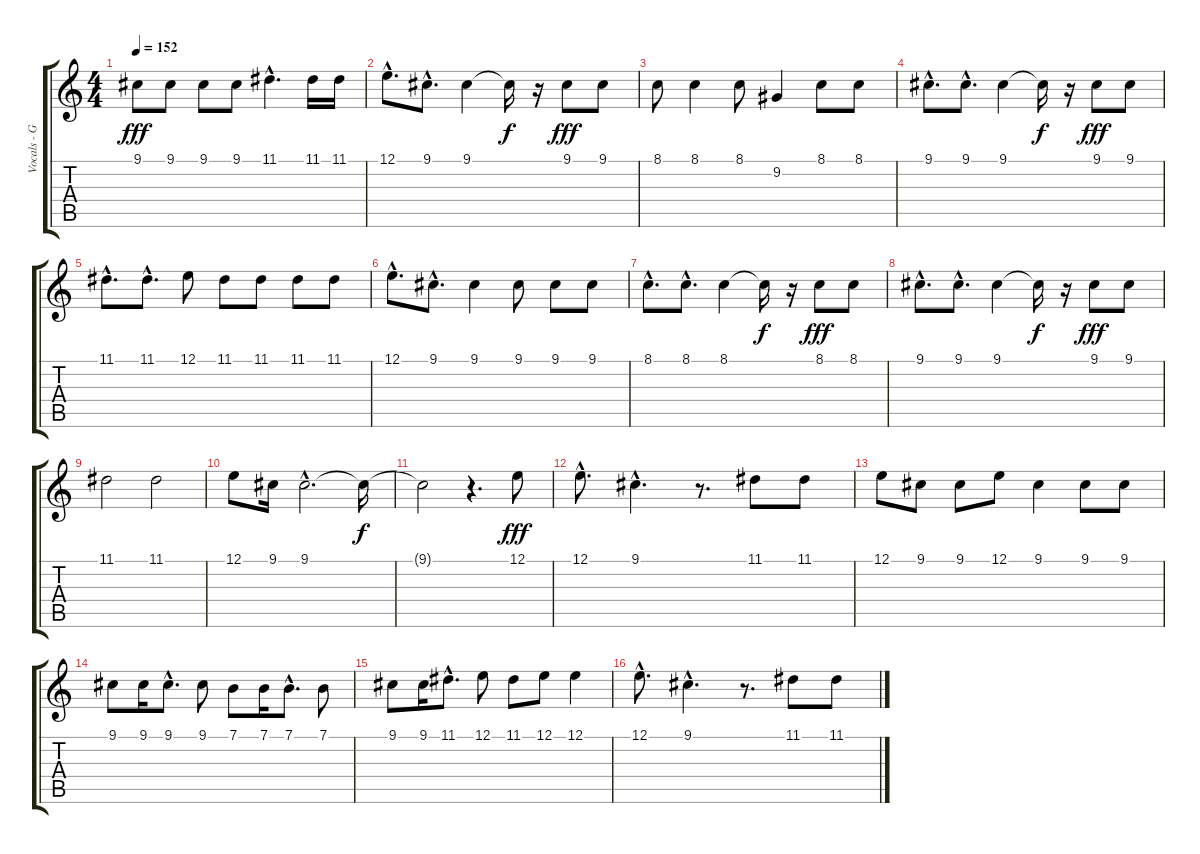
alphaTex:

\track ("Vocals - Greg Graffin" "Vocals - G") {instrument voiceoohs}
\staff {score tabs}
\tuning (E4 B3 G3 D3 A2 E2) {hide}
\ts (4 4)
\tempo 152
\clef g2
\ks c
9.1.8{dy fff} 9.1.8 9.1.8 9.1.8 11.1{hac}.4{d} 11.1.16 11.1.16 |
12.1{hac}.8{d} 9.1{hac}.8{d} 9.1.4 9.1{t}.16{dy f} r.16 9.1.8{dy fff} 9.1.8 |
8.1.8 8.1.4 8.1.8 9.2.4 8.1.8 8.1.8 |
9.1{hac}.8{d} 9.1{hac}.8{d} 9.1.4 9.1{t}.16{dy f} r.16 9.1.8{dy fff} 9.1.8 |
11.1{hac}.8{d} 11.1{hac}.8{d} 12.1.8 11.1.8 11.1.8 11.1.8 11.1.8 |
12.1{hac}.8{d} 9.1{hac}.8{d} 9.1.4 9.1.8 9.1.8 9.1.8 |
8.1{hac}.8{d} 8.1{hac}.8{d} 8.1.4 8.1{t}.16{dy f} r.16 8.1.8{dy fff} 8.1.8 |
9.1{hac}.8{d} 9.1{hac}.8{d} 9.1.4 9.1{t}.16{dy f} r.16 9.1.8{dy fff} 9.1.8 |
11.1.2 11.1.2 |
12.1.8 9.1.16 9.1{hac}.2{d} 9.1{t}.16{dy f} |
9.1{t}.2 r.4{d} 12.1.8{dy fff} |
12.1{hac}.8{d} 9.1{hac}.4{d} r.8{d} 11.1.8 11.1.8 |
12.1.8 9.1.8 9.1.8 12.1.8 9.1.4 9.1.8 9.1.8 |
9.1.8 9.1.16 9.1{hac}.8{d} 9.1.8 7.1.8 7.1.16 7.1{hac}.8{d} 7.1.8 |
9.1.8 9.1.16 11.1{hac}.8{d} 12.1.8 11.1.8 12.1.8 12.1.4 |
12.1{hac}.8{d} 9.1{hac}.4{d} r.8{d} 11.1.8 11.1.8
